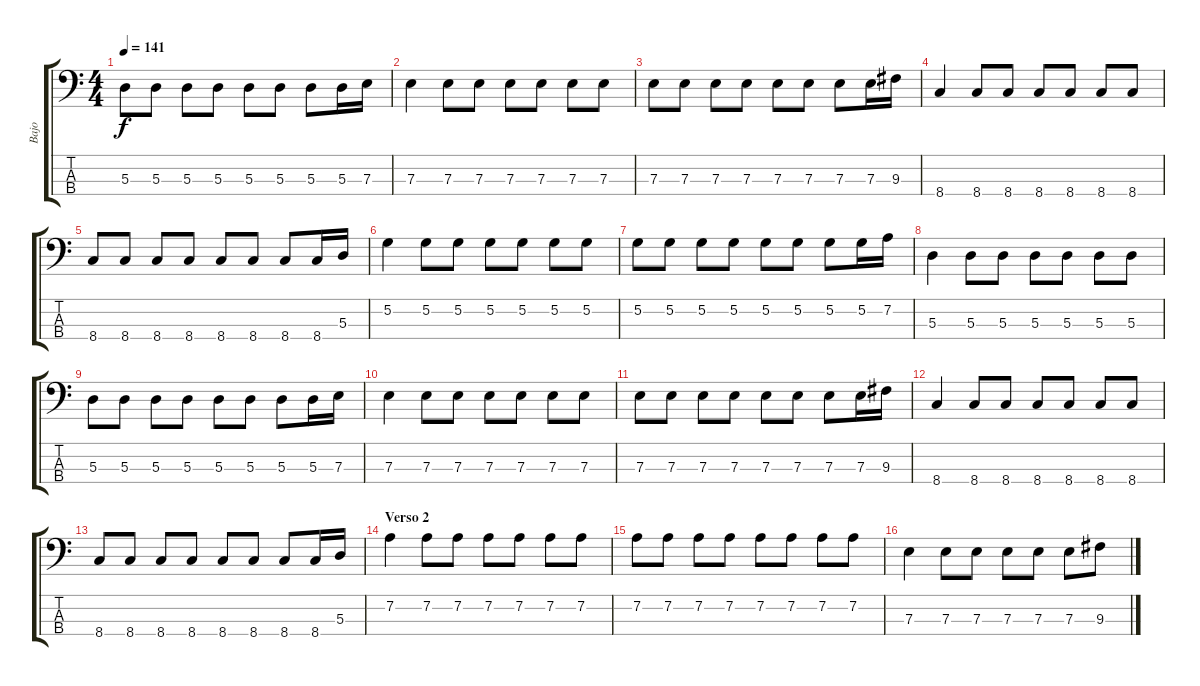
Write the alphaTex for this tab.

\track ("Bajo" "Bajo") {instrument electricbasspick}
\staff {score tabs}
\tuning (G2 D2 A1 E1) {hide}
\ts (4 4)
\tempo 141
\clef f4
\ks c
5.3.8{dy f} 5.3.8 5.3.8 5.3.8 5.3.8 5.3.8 5.3.8 5.3.16 7.3.16 |
7.3.4 7.3.8 7.3.8 7.3.8 7.3.8 7.3.8 7.3.8 |
7.3.8 7.3.8 7.3.8 7.3.8 7.3.8 7.3.8 7.3.8 7.3.16 9.3.16 |
8.4.4 8.4.8 8.4.8 8.4.8 8.4.8 8.4.8 8.4.8 |
8.4.8 8.4.8 8.4.8 8.4.8 8.4.8 8.4.8 8.4.8 8.4.16 5.3.16 |
5.2.4 5.2.8 5.2.8 5.2.8 5.2.8 5.2.8 5.2.8 |
5.2.8 5.2.8 5.2.8 5.2.8 5.2.8 5.2.8 5.2.8 5.2.16 7.2.16 |
5.3.4 5.3.8 5.3.8 5.3.8 5.3.8 5.3.8 5.3.8 |
5.3.8 5.3.8 5.3.8 5.3.8 5.3.8 5.3.8 5.3.8 5.3.16 7.3.16 |
7.3.4 7.3.8 7.3.8 7.3.8 7.3.8 7.3.8 7.3.8 |
7.3.8 7.3.8 7.3.8 7.3.8 7.3.8 7.3.8 7.3.8 7.3.16 9.3.16 |
8.4.4 8.4.8 8.4.8 8.4.8 8.4.8 8.4.8 8.4.8 |
8.4.8 8.4.8 8.4.8 8.4.8 8.4.8 8.4.8 8.4.8 8.4.16 5.3.16 |
\section ("" "Verso 2")
7.2.4 7.2.8 7.2.8 7.2.8 7.2.8 7.2.8 7.2.8 |
7.2.8 7.2.8 7.2.8 7.2.8 7.2.8 7.2.8 7.2.8 7.2.8 |
7.3.4 7.3.8 7.3.8 7.3.8 7.3.8 7.3.8 9.3.8
